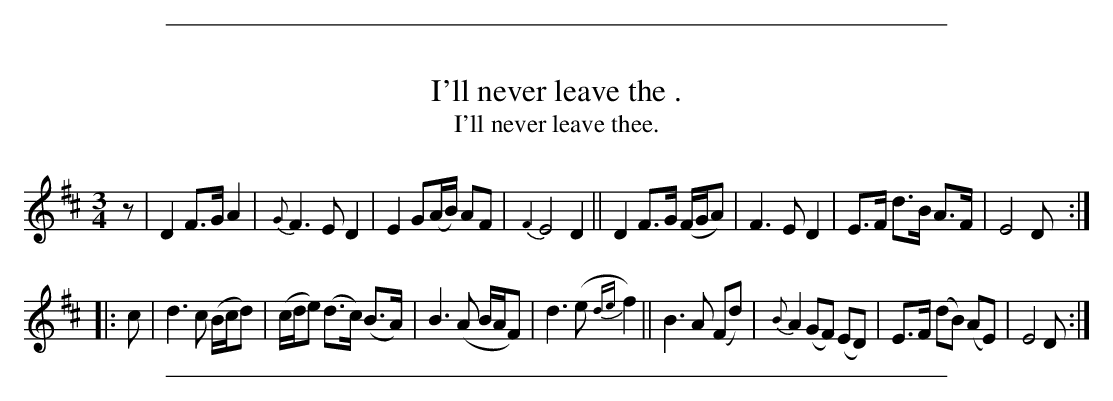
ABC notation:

X:1
T: I'll never leave the .	% Goulding has just "the " (with the space).
T: I'll never leave thee.	% Other collections have "thee".
M: 3/4
L: 1/8
K: D
z |\
D2 F>G A2 | {G}F3 E D2 | E2 G(A/B/) AF | {F2}E4 D2 ||\
D2 F>G (F/G/A) | F3 E D2 | E>F d>B A>F | E4 D ::
c |\
d3 c (B/c/d) | (c/d/e) (d>c) (B>A) | B3 (A B/A/F) | d3 (e {de}f2) ||\
B3 A (Fd) | {B}A2(GF) (ED) | E>F (dB) (AE) | E4 D :|
